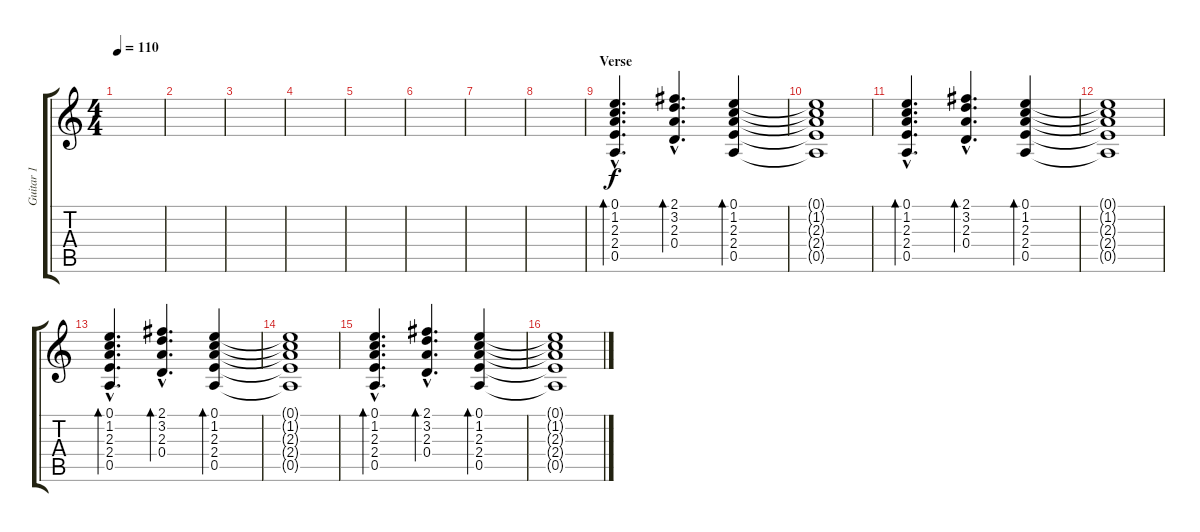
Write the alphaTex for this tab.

\track ("Guitar 1" "Guitar 1") {instrument electricguitarclean}
\staff {score tabs}
\tuning (E4 B3 G3 D3 A2 E2) {hide}
\ts (4 4)
\tempo 110
\clef g2
\ks c
|
|
|
|
|
|
|
|
\section ("" "Verse")
(0.1{hac} 1.2{hac} 2.3{hac} 2.4{hac} 0.5{hac}).4{d bd 240} (2.1{hac} 3.2{hac} 2.3{hac} 0.4{hac}).4{d bd 60} (0.1 1.2 2.3 2.4 0.5).4{bd 120} |
(0.1{t} 1.2{t} 2.3{t} 2.4{t} 0.5{t}).1 |
(0.1{hac} 1.2{hac} 2.3{hac} 2.4{hac} 0.5{hac}).4{d bd 240} (2.1{hac} 3.2{hac} 2.3{hac} 0.4{hac}).4{d bd 60} (0.1 1.2 2.3 2.4 0.5).4{bd 120} |
(0.1{t} 1.2{t} 2.3{t} 2.4{t} 0.5{t}).1 |
(0.1{hac} 1.2{hac} 2.3{hac} 2.4{hac} 0.5{hac}).4{d bd 240} (2.1{hac} 3.2{hac} 2.3{hac} 0.4{hac}).4{d bd 60} (0.1 1.2 2.3 2.4 0.5).4{bd 120} |
(0.1{t} 1.2{t} 2.3{t} 2.4{t} 0.5{t}).1 |
(0.1{hac} 1.2{hac} 2.3{hac} 2.4{hac} 0.5{hac}).4{d bd 240} (2.1{hac} 3.2{hac} 2.3{hac} 0.4{hac}).4{d bd 60} (0.1 1.2 2.3 2.4 0.5).4{bd 120} |
(0.1{t} 1.2{t} 2.3{t} 2.4{t} 0.5{t}).1
